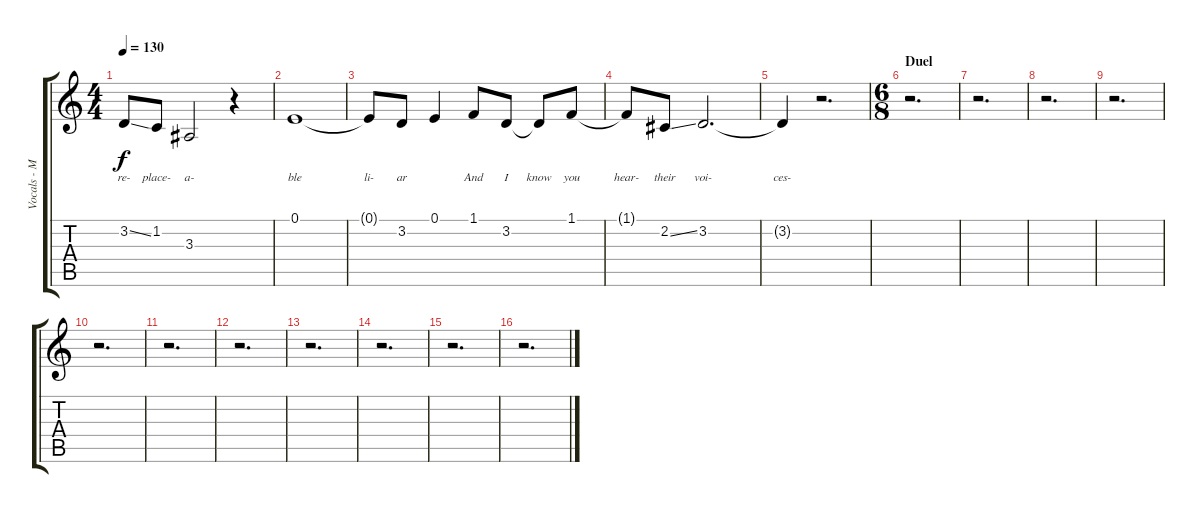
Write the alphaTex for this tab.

\track ("Vocals - M. Shadows" "Vocals - M") {instrument clarinet}
\staff {score tabs}
\tuning (E4 B3 G3 D3 A2 D2) {hide}
\ts (4 4)
\tempo 130
\clef g2
\ks c
3.2{ss}.8{lyrics (0 "re-") lyrics (1 "") lyrics (2 "") lyrics (3 "") lyrics (4 "") dy f} 1.2.8{lyrics (0 "place-") lyrics (1 "") lyrics (2 "") lyrics (3 "") lyrics (4 "")} 3.3.2{lyrics (0 "a-") lyrics (1 "") lyrics (2 "") lyrics (3 "") lyrics (4 "")} r.4 |
0.1.1{lyrics (0 "ble") lyrics (1 "") lyrics (2 "") lyrics (3 "") lyrics (4 "")} |
0.1{t}.8{lyrics (0 "li-") lyrics (1 "") lyrics (2 "") lyrics (3 "") lyrics (4 "")} 3.2.8{lyrics (0 "ar") lyrics (1 "") lyrics (2 "") lyrics (3 "") lyrics (4 "")} 0.1.4{lyrics (0 "") lyrics (1 "") lyrics (2 "") lyrics (3 "") lyrics (4 "")} 1.1.8{lyrics (0 "And") lyrics (1 "") lyrics (2 "") lyrics (3 "") lyrics (4 "")} 3.2.8{lyrics (0 "I") lyrics (1 "") lyrics (2 "") lyrics (3 "") lyrics (4 "")} 3.2{t}.8{lyrics (0 "know") lyrics (1 "") lyrics (2 "") lyrics (3 "") lyrics (4 "")} 1.1.8{lyrics (0 "you") lyrics (1 "") lyrics (2 "") lyrics (3 "") lyrics (4 "")} |
1.1{t}.8{lyrics (0 "hear-") lyrics (1 "") lyrics (2 "") lyrics (3 "") lyrics (4 "")} 2.2{ss}.8{lyrics (0 "their") lyrics (1 "") lyrics (2 "") lyrics (3 "") lyrics (4 "")} 3.2.2{d lyrics (0 "voi-") lyrics (1 "") lyrics (2 "") lyrics (3 "") lyrics (4 "")} |
3.2{t}.4{lyrics (0 "ces-") lyrics (1 "") lyrics (2 "") lyrics (3 "") lyrics (4 "")} r.2{d} |
\ts (6 8)
\section ("" "Duel")
r.2{d} |
r.2{d} |
r.2{d} |
r.2{d} |
r.2{d} |
r.2{d} |
r.2{d} |
r.2{d} |
r.2{d} |
r.2{d} |
r.2{d}
